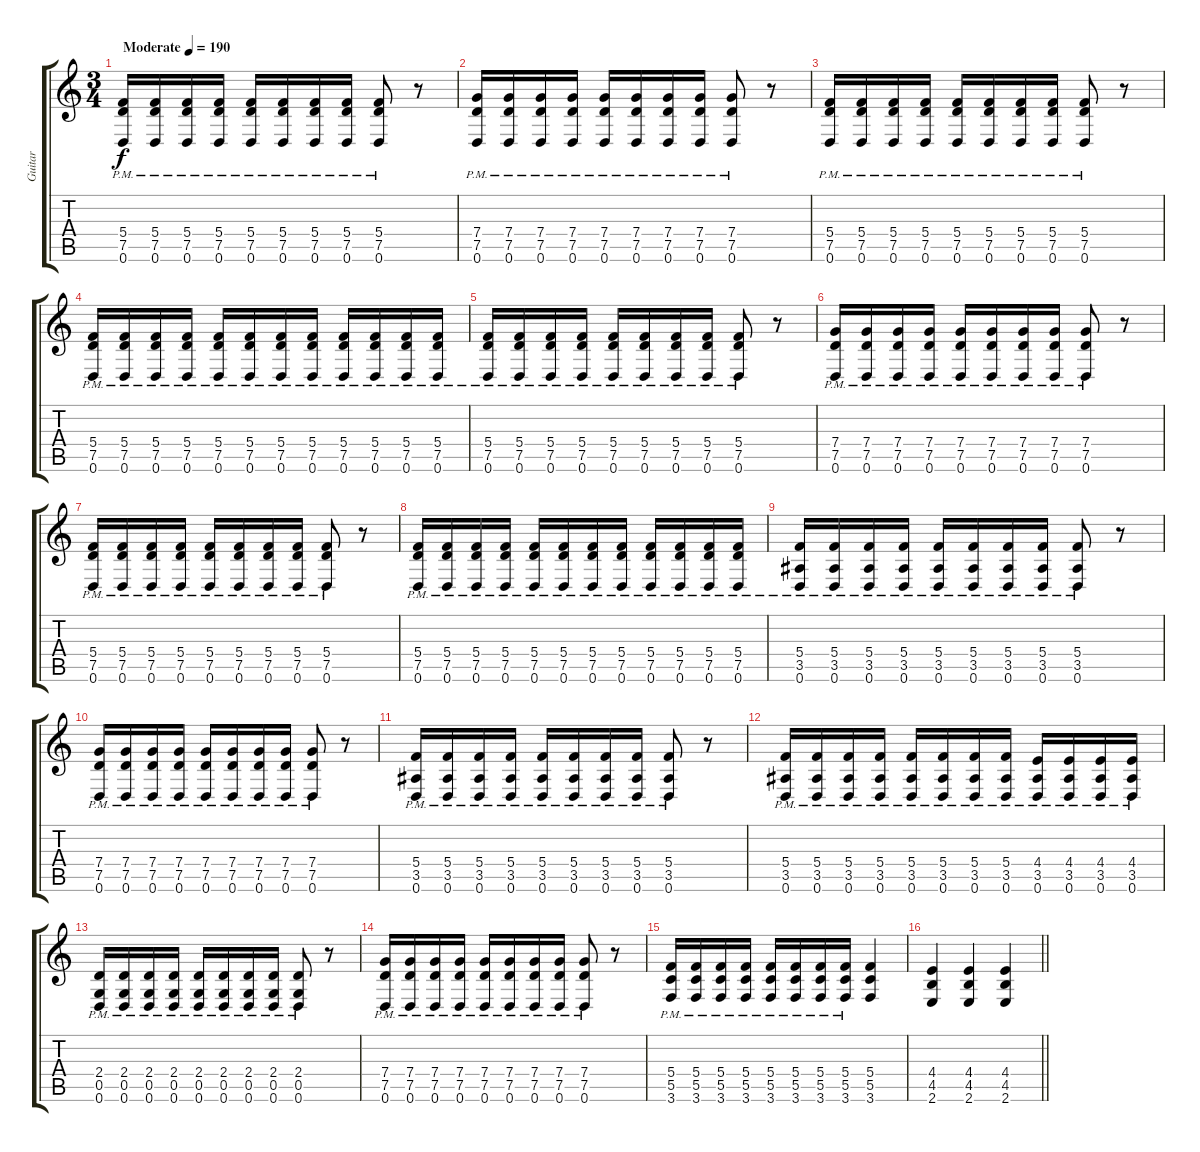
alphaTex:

\track ("Guitar" "Guitar") {instrument distortionguitar}
\staff {score tabs}
\tuning (D4 A3 F3 C3 G2 D2) {hide}
\ts (3 4)
\tempo (190 "Moderate")
\clef g2
\ks c
(5.4{pm} 7.5{pm} 0.6{pm}).16{dy f instrument distortionguitar} (5.4{pm} 7.5{pm} 0.6{pm}).16 (5.4{pm} 7.5{pm} 0.6{pm}).16 (5.4{pm} 7.5{pm} 0.6{pm}).16 (5.4{pm} 7.5{pm} 0.6{pm}).16 (5.4{pm} 7.5{pm} 0.6{pm}).16 (5.4{pm} 7.5{pm} 0.6{pm}).16 (5.4{pm} 7.5{pm} 0.6{pm}).16 (5.4{pm} 7.5{pm} 0.6{pm}).8 r.8 |
(7.4{pm} 7.5{pm} 0.6{pm}).16 (7.4{pm} 7.5{pm} 0.6{pm}).16 (7.4{pm} 7.5{pm} 0.6{pm}).16 (7.4{pm} 7.5{pm} 0.6{pm}).16 (7.4{pm} 7.5{pm} 0.6{pm}).16 (7.4{pm} 7.5{pm} 0.6{pm}).16 (7.4{pm} 7.5{pm} 0.6{pm}).16 (7.4{pm} 7.5{pm} 0.6{pm}).16 (7.4{pm} 7.5{pm} 0.6{pm}).8 r.8 |
(5.4{pm} 7.5{pm} 0.6{pm}).16 (5.4{pm} 7.5{pm} 0.6{pm}).16 (5.4{pm} 7.5{pm} 0.6{pm}).16 (5.4{pm} 7.5{pm} 0.6{pm}).16 (5.4{pm} 7.5{pm} 0.6{pm}).16 (5.4{pm} 7.5{pm} 0.6{pm}).16 (5.4{pm} 7.5{pm} 0.6{pm}).16 (5.4{pm} 7.5{pm} 0.6{pm}).16 (5.4{pm} 7.5{pm} 0.6{pm}).8 r.8 |
(5.4{pm} 7.5{pm} 0.6{pm}).16 (5.4{pm} 7.5{pm} 0.6{pm}).16 (5.4{pm} 7.5{pm} 0.6{pm}).16 (5.4{pm} 7.5{pm} 0.6{pm}).16 (5.4{pm} 7.5{pm} 0.6{pm}).16 (5.4{pm} 7.5{pm} 0.6{pm}).16 (5.4{pm} 7.5{pm} 0.6{pm}).16 (5.4{pm} 7.5{pm} 0.6{pm}).16 (5.4{pm} 7.5{pm} 0.6{pm}).16 (5.4{pm} 7.5{pm} 0.6{pm}).16 (5.4{pm} 7.5{pm} 0.6{pm}).16 (5.4{pm} 7.5{pm} 0.6{pm}).16 |
(5.4{pm} 7.5{pm} 0.6{pm}).16 (5.4{pm} 7.5{pm} 0.6{pm}).16 (5.4{pm} 7.5{pm} 0.6{pm}).16 (5.4{pm} 7.5{pm} 0.6{pm}).16 (5.4{pm} 7.5{pm} 0.6{pm}).16 (5.4{pm} 7.5{pm} 0.6{pm}).16 (5.4{pm} 7.5{pm} 0.6{pm}).16 (5.4{pm} 7.5{pm} 0.6{pm}).16 (5.4{pm} 7.5{pm} 0.6{pm}).8 r.8 |
(7.4{pm} 7.5{pm} 0.6{pm}).16 (7.4{pm} 7.5{pm} 0.6{pm}).16 (7.4{pm} 7.5{pm} 0.6{pm}).16 (7.4{pm} 7.5{pm} 0.6{pm}).16 (7.4{pm} 7.5{pm} 0.6{pm}).16 (7.4{pm} 7.5{pm} 0.6{pm}).16 (7.4{pm} 7.5{pm} 0.6{pm}).16 (7.4{pm} 7.5{pm} 0.6{pm}).16 (7.4{pm} 7.5{pm} 0.6{pm}).8 r.8 |
(5.4{pm} 7.5{pm} 0.6{pm}).16 (5.4{pm} 7.5{pm} 0.6{pm}).16 (5.4{pm} 7.5{pm} 0.6{pm}).16 (5.4{pm} 7.5{pm} 0.6{pm}).16 (5.4{pm} 7.5{pm} 0.6{pm}).16 (5.4{pm} 7.5{pm} 0.6{pm}).16 (5.4{pm} 7.5{pm} 0.6{pm}).16 (5.4{pm} 7.5{pm} 0.6{pm}).16 (5.4{pm} 7.5{pm} 0.6{pm}).8 r.8 |
(5.4{pm} 7.5{pm} 0.6{pm}).16 (5.4{pm} 7.5{pm} 0.6{pm}).16 (5.4{pm} 7.5{pm} 0.6{pm}).16 (5.4{pm} 7.5{pm} 0.6{pm}).16 (5.4{pm} 7.5{pm} 0.6{pm}).16 (5.4{pm} 7.5{pm} 0.6{pm}).16 (5.4{pm} 7.5{pm} 0.6{pm}).16 (5.4{pm} 7.5{pm} 0.6{pm}).16 (5.4{pm} 7.5{pm} 0.6{pm}).16 (5.4{pm} 7.5{pm} 0.6{pm}).16 (5.4{pm} 7.5{pm} 0.6{pm}).16 (5.4{pm} 7.5{pm} 0.6{pm}).16 |
(5.4{pm} 3.5{pm} 0.6{pm}).16 (5.4{pm} 3.5{pm} 0.6{pm}).16 (5.4{pm} 3.5{pm} 0.6{pm}).16 (5.4{pm} 3.5{pm} 0.6{pm}).16 (5.4{pm} 3.5{pm} 0.6{pm}).16 (5.4{pm} 3.5{pm} 0.6{pm}).16 (5.4{pm} 3.5{pm} 0.6{pm}).16 (5.4{pm} 3.5{pm} 0.6{pm}).16 (5.4{pm} 3.5{pm} 0.6{pm}).8 r.8 |
(7.4{pm} 7.5{pm} 0.6{pm}).16 (7.4{pm} 7.5{pm} 0.6{pm}).16 (7.4{pm} 7.5{pm} 0.6{pm}).16 (7.4{pm} 7.5{pm} 0.6{pm}).16 (7.4{pm} 7.5{pm} 0.6{pm}).16 (7.4{pm} 7.5{pm} 0.6{pm}).16 (7.4{pm} 7.5{pm} 0.6{pm}).16 (7.4{pm} 7.5{pm} 0.6{pm}).16 (7.4{pm} 7.5{pm} 0.6{pm}).8 r.8 |
(5.4{pm} 3.5{pm} 0.6{pm}).16 (5.4{pm} 3.5{pm} 0.6{pm}).16 (5.4{pm} 3.5{pm} 0.6{pm}).16 (5.4{pm} 3.5{pm} 0.6{pm}).16 (5.4{pm} 3.5{pm} 0.6{pm}).16 (5.4{pm} 3.5{pm} 0.6{pm}).16 (5.4{pm} 3.5{pm} 0.6{pm}).16 (5.4{pm} 3.5{pm} 0.6{pm}).16 (5.4{pm} 3.5{pm} 0.6{pm}).8 r.8 |
(5.4{pm} 3.5{pm} 0.6{pm}).16 (5.4{pm} 3.5{pm} 0.6{pm}).16 (5.4{pm} 3.5{pm} 0.6{pm}).16 (5.4{pm} 3.5{pm} 0.6{pm}).16 (5.4{pm} 3.5{pm} 0.6{pm}).16 (5.4{pm} 3.5{pm} 0.6{pm}).16 (5.4{pm} 3.5{pm} 0.6{pm}).16 (5.4{pm} 3.5{pm} 0.6{pm}).16 (4.4{pm} 3.5{pm} 0.6{pm}).16 (4.4{pm} 3.5{pm} 0.6{pm}).16 (4.4{pm} 3.5{pm} 0.6{pm}).16 (4.4{pm} 3.5{pm} 0.6{pm}).16 |
(2.4{pm} 0.5{pm} 0.6{pm}).16 (2.4{pm} 0.5{pm} 0.6{pm}).16 (2.4{pm} 0.5{pm} 0.6{pm}).16 (2.4{pm} 0.5{pm} 0.6{pm}).16 (2.4{pm} 0.5{pm} 0.6{pm}).16 (2.4{pm} 0.5{pm} 0.6{pm}).16 (2.4{pm} 0.5{pm} 0.6{pm}).16 (2.4{pm} 0.5{pm} 0.6{pm}).16 (2.4{pm} 0.5{pm} 0.6{pm}).8 r.8 |
(7.4{pm} 7.5{pm} 0.6{pm}).16 (7.4{pm} 7.5{pm} 0.6{pm}).16 (7.4{pm} 7.5{pm} 0.6{pm}).16 (7.4{pm} 7.5{pm} 0.6{pm}).16 (7.4{pm} 7.5{pm} 0.6{pm}).16 (7.4{pm} 7.5{pm} 0.6{pm}).16 (7.4{pm} 7.5{pm} 0.6{pm}).16 (7.4{pm} 7.5{pm} 0.6{pm}).16 (7.4{pm} 7.5{pm} 0.6{pm}).8 r.8 |
(5.4{pm} 5.5{pm} 3.6{pm}).16 (5.4{pm} 5.5{pm} 3.6{pm}).16 (5.4{pm} 5.5{pm} 3.6{pm}).16 (5.4{pm} 5.5{pm} 3.6{pm}).16 (5.4{pm} 5.5{pm} 3.6{pm}).16 (5.4{pm} 5.5{pm} 3.6{pm}).16 (5.4{pm} 5.5{pm} 3.6{pm}).16 (5.4{pm} 5.5{pm} 3.6{pm}).16 (5.4 5.5 3.6).4 |
\barLineRight lightlight
(4.4 4.5 2.6).4 (4.4 4.5 2.6).4 (4.4 4.5 2.6).4
